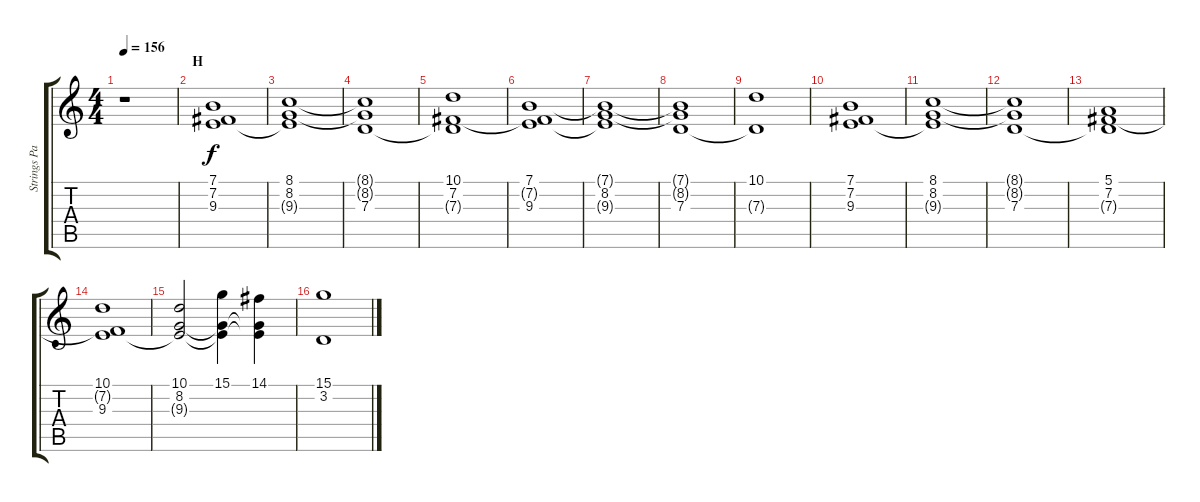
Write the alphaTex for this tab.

\track ("Strings Pad I" "Strings Pa") {instrument stringensemble1}
\staff {score tabs}
\tuning (E4 B3 G3 D3 A2 E2) {hide}
\ts (4 4)
\tempo 156
\clef g2
\ks c
r.1{dy f} |
\section ("" "H")
(7.1 7.2 9.3).1 |
(8.1 8.2 9.3{t}).1 |
(8.1{t} 8.2{t} 7.3).1 |
(10.1 7.2 7.3{t}).1 |
(7.1 7.2{t} 9.3).1 |
(7.1{t} 8.2 9.3{t}).1 |
(7.1{t} 8.2{t} 7.3).1 |
(10.1 7.3{t}).1 |
(7.1 7.2 9.3).1 |
(8.1 8.2 9.3{t}).1 |
(8.1{t} 8.2{t} 7.3).1 |
(5.1 7.2 7.3{t}).1 |
(10.1 7.2{t} 9.3).1 |
(10.1 8.2 9.3{t}).2 (15.1 8.2{t} 9.3{t}).4 (14.1 8.2{t} 9.3{t}).4 |
(15.1 3.2).1
